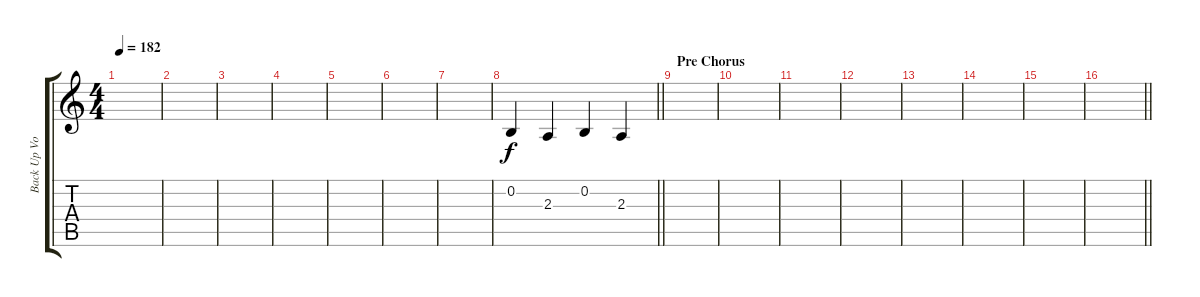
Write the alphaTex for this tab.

\track ("Back Up Vox" "Back Up Vo") {instrument synthbrass1}
\staff {score tabs}
\tuning (E4 B3 G3 D3 A2 E2) {hide}
\ts (4 4)
\tempo 182
\clef g2
\ks c
|
|
|
|
|
|
|
\barLineRight lightlight
0.2.4 2.3.4 0.2.4 2.3.4 |
\section ("" "Pre Chorus")
|
|
|
|
|
|
|
\barLineRight lightlight
